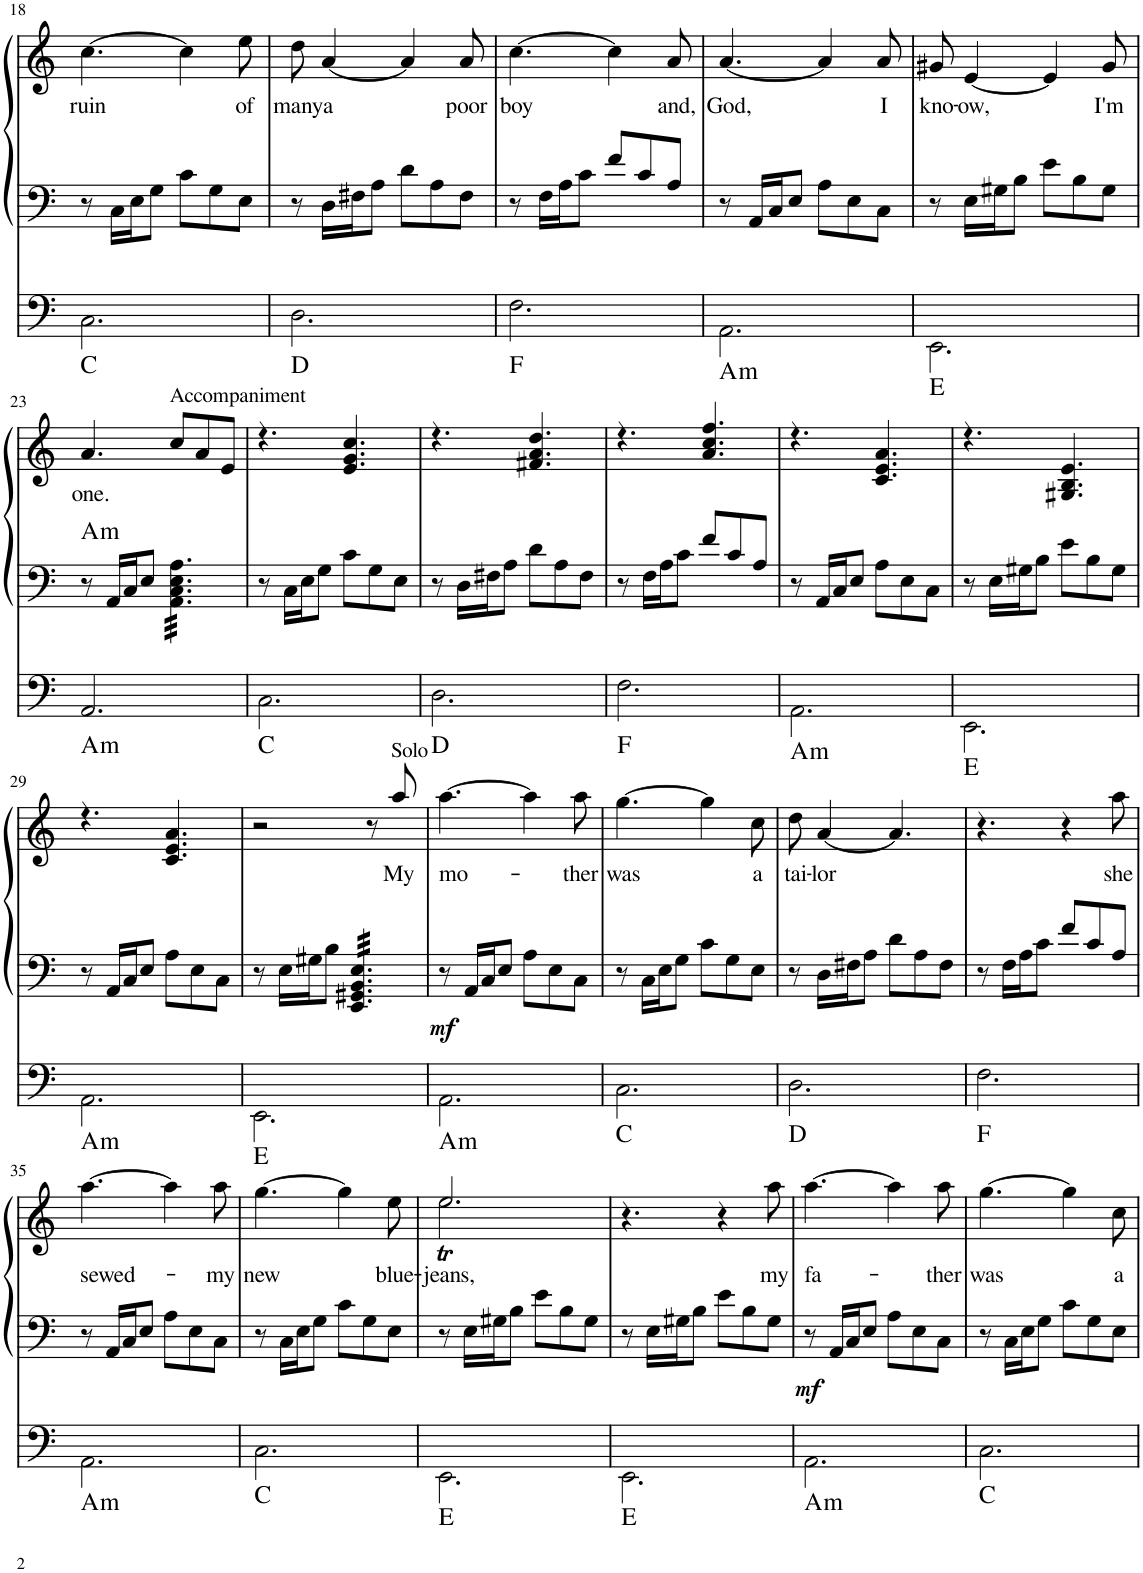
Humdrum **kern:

**kern	**kern	**kern	**text	**dynam	**harte
*part1	*part1	*part1	*part1	*part1	*part1
*staff3	*staff2	*staff1	*staff1	*staff1/2/3	*
*I"Organ	*	*	*	*	*
*I'Org.	*	*	*	*	*
!!LO:PB:g=z
*clefF4	*clefF4	*clefG2	*	*	*
*k[]	*k[]	*k[]	*	*	*
*M6/8	*M6/8	*M6/8	*	*	*
=18	=18	=18	=18	=18	=18
*^	*	*	*	*	*
!	!	!	!	!LO:LY:b	!	!
2.C\	2.ryy	8r	[4.cc\	ruin	.	C:maj
.	.	16C\LL	.	.	.	.
.	.	16E\J	.	.	.	.
.	.	8G\J	.	.	.	.
.	.	8c\L	4cc\]	.	.	.
.	.	8G\	.	.	.	.
!	!	!	!	!LO:LY:b	!	!
.	.	8E\J	8ee\	of	.	.
=19	=19	=19	=19	=19	=19	=19
!	!	!	!	!LO:LY:b	!	!
2.D\	2.ryy	8r	8dd\	many	.	D:maj
!	!	!	!	!LO:LY:b	!	!
.	.	16D\LL	[4a/	a	.	.
.	.	16F#X\J	.	.	.	.
.	.	8A\J	.	.	.	.
.	.	8d\L	4a/]	.	.	.
.	.	8A\	.	.	.	.
!	!	!	!	!LO:LY:b	!	!
.	.	8F#\J	8a/	poor	.	.
=20	=20	=20	=20	=20	=20	=20
!	!	!	!	!LO:LY:b	!	!
2.F\	2.ryy	8r	[4.cc\	boy	.	F:maj
.	.	16F\LL	.	.	.	.
.	.	16A\J	.	.	.	.
.	.	8c\J	.	.	.	.
.	.	8f/L	4cc\]	.	.	.
.	.	8c/	.	.	.	.
!	!	!	!	!LO:LY:b	!	!
.	.	8A/J	8a/	and,	.	.
=21	=21	=21	=21	=21	=21	=21
!	!	!	!	!LO:LY:b	!	!LO:H:kt=m
2.AA\	2.ryy	8r	[4.a/	God,	.	A:min
.	.	16AA/LL	.	.	.	.
.	.	16C/J	.	.	.	.
.	.	8E/J	.	.	.	.
.	.	8A\L	4a/]	.	.	.
.	.	8E\	.	.	.	.
!	!	!	!	!LO:LY:b	!	!
.	.	8C\J	8a/	I	.	.
=22	=22	=22	=22	=22	=22	=22
!	!	!	!	!LO:LY:b	!	!
2.EE\	2.ryy	8r	8g#X/	kno-	.	E:maj
!	!	!	!	!LO:LY:b	!	!
.	.	16E\LL	[4e/	-ow,	.	.
.	.	16G#X\J	.	.	.	.
.	.	8B\J	.	.	.	.
.	.	8e\L	4e/]	.	.	.
.	.	8B\	.	.	.	.
!	!	!	!	!LO:LY:b	!	!
.	.	8G#\J	8g#/	I'm	.	.
*v	*v	*	*	*	*	*
!!LO:LB:g=z
=23	=23	=23	=23	=23	=23
!	!	!	!LO:LY:b	!	!LO:H:n=1:kt=m
!	!	!	!	!	!LO:H:n=2:kt=m
2.AA/	8r	4.a/	one.	.	A:min A:min
.	16AA/LL	.	.	.	.
.	16C/J	.	.	.	.
.	8E/J	.	.	.	.
!	!	!LO:TX:a:t=Accompaniment	!	!	!
*	*tremolo	*	*	*	*
.	32AA\ 32C\ 32E\ 32A\LLL	8cc/L	.	.	.
.	32AA\ 32C\ 32E\ 32A\	.	.	.	.
.	32AA\ 32C\ 32E\ 32A\	.	.	.	.
.	32AA\ 32C\ 32E\ 32A\	.	.	.	.
.	32AA\ 32C\ 32E\ 32A\	8a/	.	.	.
.	32AA\ 32C\ 32E\ 32A\	.	.	.	.
.	32AA\ 32C\ 32E\ 32A\	.	.	.	.
.	32AA\ 32C\ 32E\ 32A\	.	.	.	.
.	32AA\ 32C\ 32E\ 32A\	8e/J	.	.	.
.	32AA\ 32C\ 32E\ 32A\	.	.	.	.
.	32AA\ 32C\ 32E\ 32A\	.	.	.	.
.	32AA\ 32C\ 32E\ 32A\JJJ	.	.	.	.
*	*Xtremolo	*	*	*	*
=24	=24	=24	=24	=24	=24
*^	*	*^	*	*	*
2.C\	2.ryy	8r	2.ryy	4.r	.	.	C:maj
.	.	16C\LL	.	.	.	.	.
.	.	16E\J	.	.	.	.	.
.	.	8G\J	.	.	.	.	.
.	.	8c\L	.	4.e/ 4.g/ 4.cc/	.	.	.
.	.	8G\	.	.	.	.	.
.	.	8E\J	.	.	.	.	.
=25	=25	=25	=25	=25	=25	=25	=25
2.D\	2.ryy	8r	2.ryy	4.r	.	.	D:maj
.	.	16D\LL	.	.	.	.	.
.	.	16F#X\J	.	.	.	.	.
.	.	8A\J	.	.	.	.	.
.	.	8d\L	.	4.f#X/ 4.a/ 4.dd/	.	.	.
.	.	8A\	.	.	.	.	.
.	.	8F#\J	.	.	.	.	.
=26	=26	=26	=26	=26	=26	=26	=26
2.F\	2.ryy	8r	2.ryy	4.r	.	.	F:maj
.	.	16F\LL	.	.	.	.	.
.	.	16A\J	.	.	.	.	.
.	.	8c\J	.	.	.	.	.
.	.	8f/L	.	4.a/ 4.cc/ 4.ff/	.	.	.
.	.	8c/	.	.	.	.	.
.	.	8A/J	.	.	.	.	.
=27	=27	=27	=27	=27	=27	=27	=27
!	!	!	!	!	!	!	!LO:H:kt=m
2.AA\	2.ryy	8r	2.ryy	4.r	.	.	A:min
.	.	16AA/LL	.	.	.	.	.
.	.	16C/J	.	.	.	.	.
.	.	8E/J	.	.	.	.	.
.	.	8A\L	.	4.c/ 4.e/ 4.a/	.	.	.
.	.	8E\	.	.	.	.	.
.	.	8C\J	.	.	.	.	.
=28	=28	=28	=28	=28	=28	=28	=28
2.EE\	2.ryy	8r	2.ryy	4.r	.	.	E:maj
.	.	16E\LL	.	.	.	.	.
.	.	16G#X\J	.	.	.	.	.
.	.	8B\J	.	.	.	.	.
.	.	8e\L	.	4.G#X/ 4.B/ 4.e/	.	.	.
.	.	8B\	.	.	.	.	.
.	.	8G#\J	.	.	.	.	.
!!LO:LB:g=z	!!
=29	=29	=29	=29	=29	=29	=29	=29
!	!	!	!	!	!	!	!LO:H:kt=m
2.AA\	2.ryy	8r	2.ryy	4.r	.	.	A:min
.	.	16AA/LL	.	.	.	.	.
.	.	16C/J	.	.	.	.	.
.	.	8E/J	.	.	.	.	.
.	.	8A\L	.	4.c/ 4.e/ 4.a/	.	.	.
.	.	8E\	.	.	.	.	.
.	.	8C\J	.	.	.	.	.
*	*	*	*v	*v	*	*	*
=30	=30	=30	=30	=30	=30	=30
2.EE\	2.ryy	8r	2r	.	.	E:maj
.	.	16E\LL	.	.	.	.
.	.	16G#X\J	.	.	.	.
.	.	8B\J	.	.	.	.
*	*	*tremolo	*	*	*	*
.	.	32EE/ 32GG#X/ 32BB/ 32E/LLL	.	.	.	.
.	.	32EE/ 32GG#X/ 32BB/ 32E/	.	.	.	.
.	.	32EE/ 32GG#X/ 32BB/ 32E/	.	.	.	.
.	.	32EE/ 32GG#X/ 32BB/ 32E/	.	.	.	.
.	.	32EE/ 32GG#X/ 32BB/ 32E/	8r	.	.	.
.	.	32EE/ 32GG#X/ 32BB/ 32E/	.	.	.	.
.	.	32EE/ 32GG#X/ 32BB/ 32E/	.	.	.	.
.	.	32EE/ 32GG#X/ 32BB/ 32E/	.	.	.	.
!	!	!	!LO:TX:a:t=Solo	!	!	!
!	!	!	!	!LO:LY:b	!	!
.	.	32EE/ 32GG#X/ 32BB/ 32E/	8aa/	My	.	.
.	.	32EE/ 32GG#X/ 32BB/ 32E/	.	.	.	.
.	.	32EE/ 32GG#X/ 32BB/ 32E/	.	.	.	.
.	.	32EE/ 32GG#X/ 32BB/ 32E/JJJ	.	.	.	.
*	*	*Xtremolo	*	*	*	*
=31	=31	=31	=31	=31	=31	=31
!	!	!	!	!LO:LY:b	!LO:DY:a=3	!LO:H:kt=m
2.AA\	2.ryy	8r	[4.aa\	mo-	mf	A:min
.	.	16AA/LL	.	.	.	.
.	.	16C/J	.	.	.	.
.	.	8E/J	.	.	.	.
.	.	8A\L	4aa\]	.	.	.
.	.	8E\	.	.	.	.
!	!	!	!	!LO:LY:b	!	!
.	.	8C\J	8aa\	ther	.	.
=32	=32	=32	=32	=32	=32	=32
!	!	!	!	!LO:LY:b	!	!
2.C\	2.ryy	8r	[4.gg\	was	.	C:maj
.	.	16C\LL	.	.	.	.
.	.	16E\J	.	.	.	.
.	.	8G\J	.	.	.	.
.	.	8c\L	4gg\]	.	.	.
.	.	8G\	.	.	.	.
!	!	!	!	!LO:LY:b	!	!
.	.	8E\J	8cc\	a	.	.
=33	=33	=33	=33	=33	=33	=33
!	!	!	!	!LO:LY:b	!	!
2.D\	2.ryy	8r	8dd\	tai-	.	D:maj
!	!	!	!	!LO:LY:b	!	!
.	.	16D\LL	[4a/	-lor	.	.
.	.	16F#X\J	.	.	.	.
.	.	8A\J	.	.	.	.
.	.	8d\L	4.a/]	.	.	.
.	.	8A\	.	.	.	.
.	.	8F#\J	.	.	.	.
=34	=34	=34	=34	=34	=34	=34
2.F\	2.ryy	8r	4.r	.	.	F:maj
.	.	16F\LL	.	.	.	.
.	.	16A\J	.	.	.	.
.	.	8c\J	.	.	.	.
.	.	8f/L	4r	.	.	.
.	.	8c/	.	.	.	.
!	!	!	!	!LO:LY:b	!	!
.	.	8A/J	8aa\	she	.	.
!!LO:LB:g=z
=35	=35	=35	=35	=35	=35	=35
!	!	!	!	!LO:LY:b	!	!LO:H:kt=m
2.AA\	2.ryy	8r	[4.aa\	sewed-	.	A:min
.	.	16AA/LL	.	.	.	.
.	.	16C/J	.	.	.	.
.	.	8E/J	.	.	.	.
.	.	8A\L	4aa\]	.	.	.
.	.	8E\	.	.	.	.
!	!	!	!	!LO:LY:b	!	!
.	.	8C\J	8aa\	-my	.	.
=36	=36	=36	=36	=36	=36	=36
!	!	!	!	!LO:LY:b	!	!
2.C\	2.ryy	8r	[4.gg\	new	.	C:maj
.	.	16C\LL	.	.	.	.
.	.	16E\J	.	.	.	.
.	.	8G\J	.	.	.	.
.	.	8c\L	4gg\]	.	.	.
.	.	8G\	.	.	.	.
!	!	!	!	!LO:LY:b	!	!
.	.	8E\J	8ee\	blue-	.	.
=37	=37	=37	=37	=37	=37	=37
!	!	!	!	!LO:LY:b	!	!
*	*	*	*^	*	*	*
2.EE\	2.ryy	8r	2.ee/	4eet\	-jeans,	.	E:maj
.	.	16E\LL	.	.	.	.	.
.	.	16G#X\J	.	.	.	.	.
.	.	8B\J	.	2ryy	.	.	.
.	.	8e\L	.	.	.	.	.
.	.	8B\	.	.	.	.	.
.	.	8G#\J	.	.	.	.	.
*	*	*	*v	*v	*	*	*
=38	=38	=38	=38	=38	=38	=38
2.EE\	2.ryy	8r	4.r	.	.	E:maj
.	.	16E\LL	.	.	.	.
.	.	16G#X\J	.	.	.	.
.	.	8B\J	.	.	.	.
.	.	8e\L	4r	.	.	.
.	.	8B\	.	.	.	.
!	!	!	!	!LO:LY:b	!	!
.	.	8G#\J	8aa\	my	.	.
=39	=39	=39	=39	=39	=39	=39
!	!	!	!	!LO:LY:b	!LO:DY:a=3	!LO:H:kt=m
2.AA\	2.ryy	8r	[4.aa\	fa-	mf	A:min
.	.	16AA/LL	.	.	.	.
.	.	16C/J	.	.	.	.
.	.	8E/J	.	.	.	.
.	.	8A\L	4aa\]	.	.	.
.	.	8E\	.	.	.	.
!	!	!	!	!LO:LY:b	!	!
.	.	8C\J	8aa\	-ther	.	.
=40	=40	=40	=40	=40	=40	=40
!	!	!	!	!LO:LY:b	!	!
2.C\	2.ryy	8r	[4.gg\	was	.	C:maj
.	.	16C\LL	.	.	.	.
.	.	16E\J	.	.	.	.
.	.	8G\J	.	.	.	.
.	.	8c\L	4gg\]	.	.	.
.	.	8G\	.	.	.	.
!	!	!	!	!LO:LY:b	!	!
.	.	8E\J	8cc\	a	.	.
*v	*v	*	*	*	*	*
=	=	=	=	=	=
*-	*-	*-	*-	*-	*-
